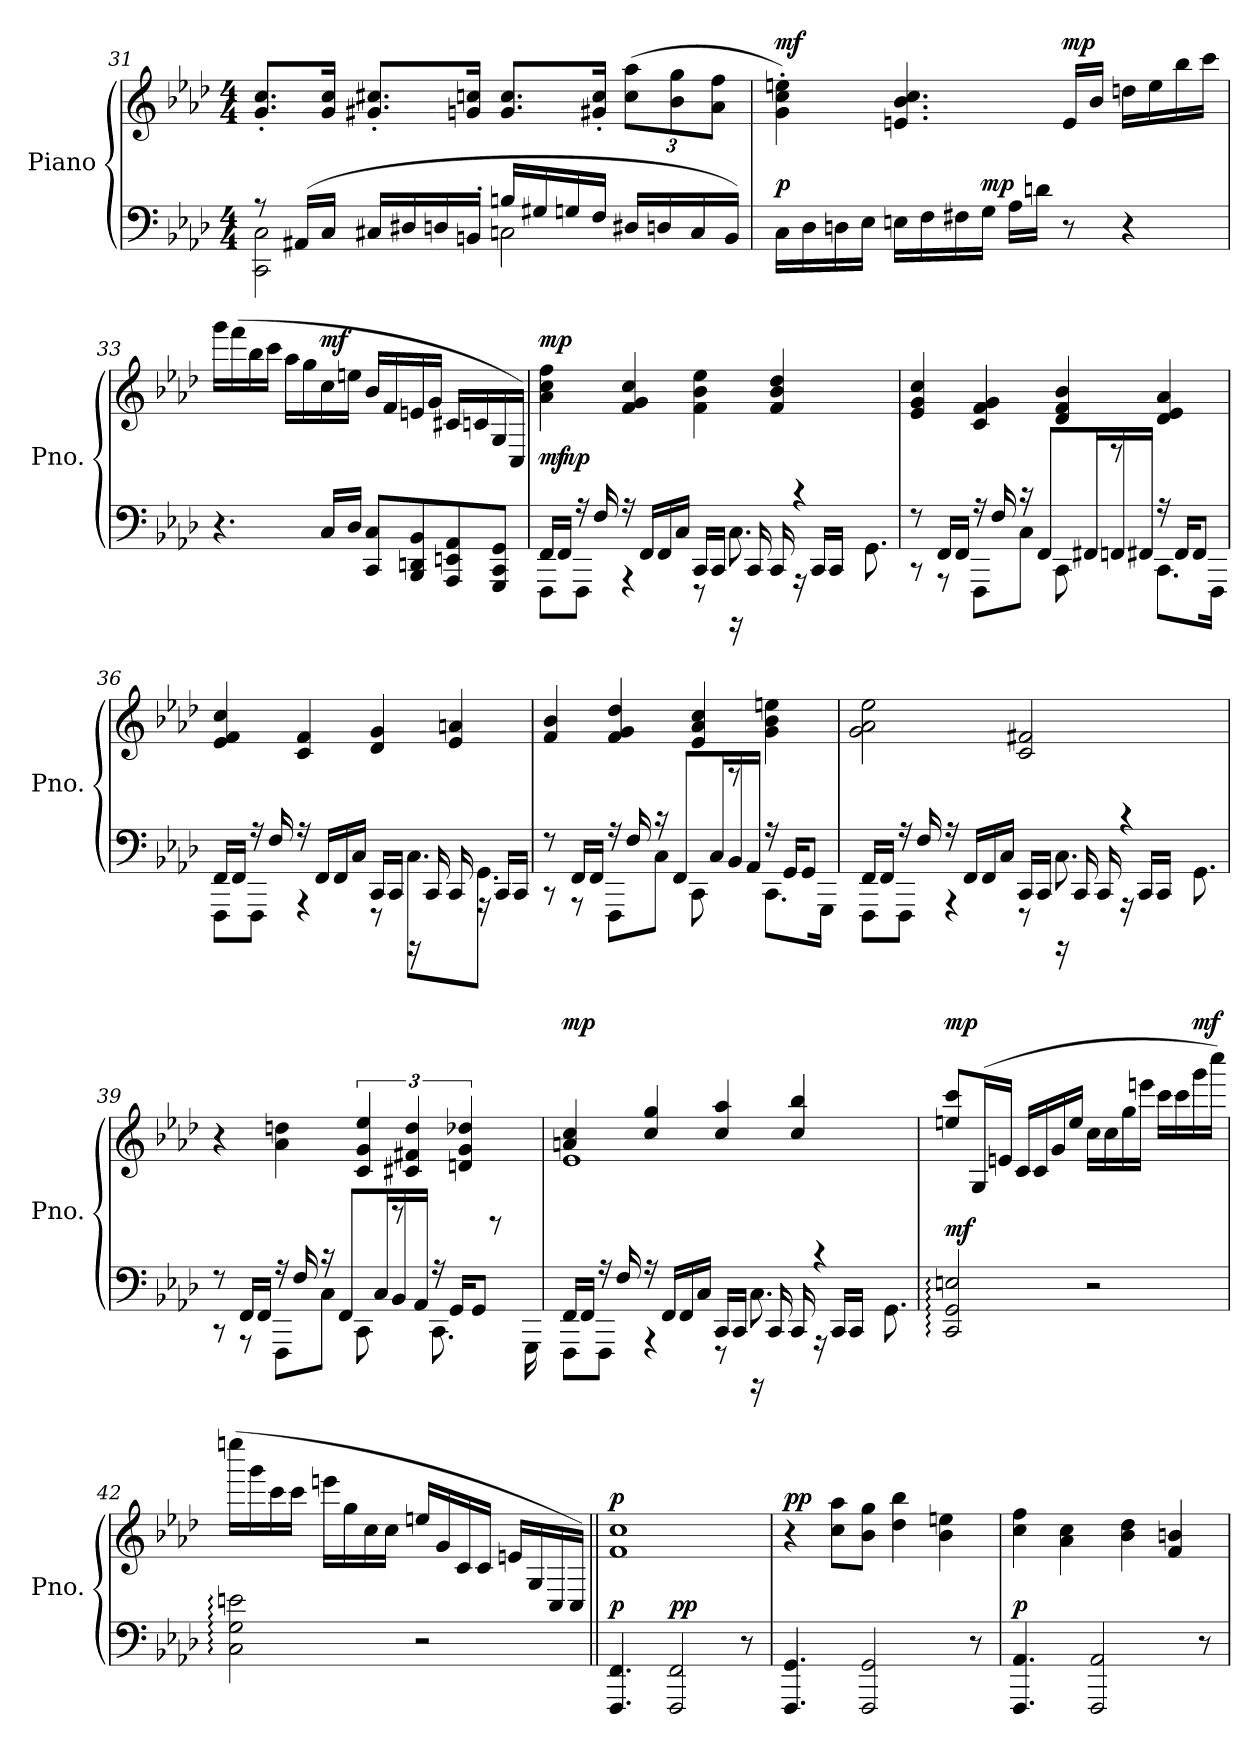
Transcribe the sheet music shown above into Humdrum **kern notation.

**kern	**dynam	**kern	**dynam
*part2	*part2	*part1	*part1
*staff2	*staff2	*staff1	*staff1
*I"Piano	*	*I"Piano	*
*I'Pno.	*	*I'Pno.	*
*clefF4	*	*clefG2	*
*k[b-e-a-d-]	*	*k[b-e-a-d-]	*
*M4/4	*	*M4/4	*
=31	=31	=31	=31
*^	*	*	*
8r	2CC\ 2C\	.	8.g/' 8.cc/'L	.
(16AA#X/LL	.	.	.	.
16C/JJ	.	.	16g/ 16cc/Jk	.
16C#X/LL	.	.	8.g#X/' 8.cc#X/'L	.
16D#X/	.	.	.	.
16Dn/	.	.	.	.
16BBn'/JJ	.	.	16gn/ 16ccn/Jk	.
16Bn/LL	2Cn\	.	8.g/ 8.cc/L	.
16G#X/	.	.	.	.
16Gn/	.	.	.	.
16F/JJ	.	.	16g#X/' 16cc/'Jk	.
*	*	*	*Xbrackettup	*
16D#X/LL	.	.	(12cc\ 12aa-\L	.
16Dn/	.	.	.	.
.	.	.	12b-\ 12gg\	.
16C/	.	.	.	.
.	.	.	12a-\ 12ff\J	.
16BB/JJ)	.	.	.	.
*v	*v	*	*	*
!!LO:LB:g=z
=32	=32	=32	=32
!	!LO:DY:a	!	!LO:DY:a
16C\LL	p	4g\' 4cc\' 4een\')	mf
16D-\	.	.	.
16Dn\	.	.	.
16E-\JJ	.	.	.
16En\LL	.	4.en/ 4.b-/ 4.cc/	.
16F\	.	.	.
16F#X\	.	.	.
!	!LO:DY:a	!	!
16G\JJ	mp	.	.
16A-\LL	.	.	.
16dn\JJ	.	.	.
!	!	!	!LO:DY:a
8r	.	16e/LL	mp
.	.	16b-/JJ	.
4r	.	16ddn\LL	.
.	.	16ee\	.
.	.	16bb-\	.
.	.	16ccc\JJ	.
=33	=33	=33	=33
4.r	.	(16ggg\LL	.
.	.	(16fff\	.
.	.	16bb-\	.
.	.	16ccc\JJ	.
.	.	16aa-\LL	.
.	.	16gg\	.
!	!	!	!LO:DY:a
16C/LL	.	16cc\	mf
16D-/JJ	.	16een\JJ	.
8CC/ 8C/L	.	16b-/LL	.
.	.	16f/	.
8BBB-/ 8DDn/ 8BB-/	.	16en/	.
.	.	16g/JJ	.
8AAA-/ 8EEn/ 8AA-/	.	16c#X/LL	.
.	.	16cn/	.
8GGG/ 8CC/ 8GG/J	.	16G/	.
.	.	16C/JJ)	.
!!LO:PB:g=z
=34	=34	=34	=34
*^	*	*	*
!	!	!LO:DY:a	!	!LO:DY:a
16FF/LL	8FFF\L	mf	4a-\ 4cc\ 4ff\	mp
!	!	!LO:DY:a	!	!
16FF/JJ	.	mp	.	.
16r	8FFF\J	.	.	.
16F/	.	.	.	.
16r	4r	.	4f/ 4g/ 4cc/	.
16FF/LL	.	.	.	.
16FF/	.	.	.	.
16C/JJ	.	.	.	.
16CC/LL	8r	.	4f\ 4b-\ 4ee-\	.
16CC/JJ	.	.	.	.
16rGGGG	8.C\	.	.	.
16CC/	.	.	.	.
16CC/	.	.	4f/ 4b-/ 4dd-/	.
16rAAA	4rc	.	.	.
16CC/LL	.	.	.	.
16CC/JJ	.	.	.	.
4ryy	.	.	4ryy	.
.	8.GG\	.	.	.
=35	=35	=35	=35	=35
8r	8r	.	4e-/ 4g/ 4cc/	.
16FF/LL	8r	.	.	.
16FF/JJ	.	.	.	.
16r	8FFF\L	.	4c/ 4f/ 4g/	.
16F/	.	.	.	.
16r	8C\J	.	.	.
8FF/L	.	.	.	.
.	8CC\	.	4d-/ 4f/ 4b-/	.
16FF#X/L	.	.	.	.
16FFn/	8rdd	.	.	.
16FF#X/JJ	.	.	.	.
16r	8.CC\L	.	4d-/ 4e-/ 4a-/	.
16FF#/KL	.	.	.	.
8FF#/J	.	.	.	.
.	16FFF\Jk	.	.	.
!!LO:LB:g=z
=36	=36	=36	=36	=36
16FF/LL	8FFF\L	.	4e-/ 4f/ 4cc/	.
16FF/JJ	.	.	.	.
16r	8FFF\J	.	.	.
16F/	.	.	.	.
16r	4r	.	4c/ 4f/	.
16FF/LL	.	.	.	.
16FF/	.	.	.	.
16C/JJ	.	.	.	.
16CC/LL	8r	.	4d-/ 4g/	.
16CC/JJ	.	.	.	.
16rGGGG	8.C\L	.	.	.
16CC/	.	.	.	.
16CC/	.	.	4e-/ 4an/	.
16rAAA	8.GG\J	.	.	.
16CC/LL	.	.	.	.
16CC/JJ	.	.	.	.
=37	=37	=37	=37	=37
8r	8r	.	4f/ 4b-/	.
16FF/LL	8r	.	.	.
16FF/JJ	.	.	.	.
16r	8FFF\L	.	4f/ 4g/ 4dd-/	.
16F/	.	.	.	.
16r	8C\J	.	.	.
8FF/L	.	.	.	.
.	8CC\	.	4e-/ 4a-/ 4cc/	.
16C/L	.	.	.	.
16BB-/	8rdd	.	.	.
16AA-/JJ	.	.	.	.
16r	8.CC\L	.	4g\ 4b-\ 4een\	.
16GG/KL	.	.	.	.
8GG/J	.	.	.	.
.	16GGG\Jk	.	.	.
!!LO:LB:g=z
=38	=38	=38	=38	=38
16FF/LL	8FFF\L	.	2g\ 2a-\ 2ee-\	.
16FF/JJ	.	.	.	.
16r	8FFF\J	.	.	.
16F/	.	.	.	.
16r	4r	.	.	.
16FF/LL	.	.	.	.
16FF/	.	.	.	.
16C/JJ	.	.	.	.
16CC/LL	8r	.	2c/ 2f#X/	.
16CC/JJ	.	.	.	.
16rGGGG	8.C\	.	.	.
16CC/	.	.	.	.
16CC/	.	.	.	.
16rAAA	4rc	.	.	.
16CC/LL	.	.	.	.
16CC/JJ	.	.	.	.
4ryy	.	.	4ryy	.
.	8.GG\	.	.	.
=39	=39	=39	=39	=39
8r	8r	.	4r	.
16FF/LL	8r	.	.	.
16FF/JJ	.	.	.	.
16r	8FFF\L	.	4a-\ 4ddn\	.
16F/	.	.	.	.
16r	8C\J	.	.	.
8FF/L	.	.	.	.
*	*	*	*brackettup	*
.	8CC\	.	6c/ 6g/ 6ee-/	.
16C/L	.	.	.	.
16BB-/	8rdd	.	.	.
.	.	.	6c#X/ 6f#X/ 6dd/	.
16AA-/JJ	.	.	.	.
16r	8.CC\	.	.	.
16GG/KL	.	.	.	.
.	.	.	6dn/ 6g/ 6dd-X/	.
8GG/J	.	.	.	.
.	8rb	.	.	.
8ryy	.	.	8ryy	.
.	16GGG\	.	.	.
!!LO:LB:g=z
=40	=40	=40	=40	=40
*	*	*	*^	*
!	!	!	!	!	!LO:DY:a
16FF/LL	8FFF\L	.	4an/ 4cc/	1e-	mp
16FF/JJ	.	.	.	.	.
16r	8FFF\J	.	.	.	.
16F/	.	.	.	.	.
16r	4r	.	4cc/ 4gg/	.	.
16FF/LL	.	.	.	.	.
16FF/	.	.	.	.	.
16C/JJ	.	.	.	.	.
16CC/LL	8r	.	4cc/ 4aa-/	.	.
16CC/JJ	.	.	.	.	.
16rGGGG	8.C\	.	.	.	.
16CC/	.	.	.	.	.
16CC/	.	.	4cc/ 4bb-/	.	.
16rAAA	4rc	.	.	.	.
16CC/LL	.	.	.	.	.
16CC/JJ	.	.	.	.	.
4ryy	.	.	4ryy	4ryy	.
.	8.GG\	.	.	.	.
*	*	*	*v	*v	*
=41	=41	=41	=41	=41
!	!	!LO:DY:a	!	!LO:DY:a
*v	*v	*	*	*
2CC/: 2GG/: 2En/:	mf	8een/ 8ccc/L	mp
.	.	(16G/L	.
.	.	16en/JJ	.
.	.	16c/LL	.
.	.	16c/	.
.	.	16g/	.
.	.	16ee/JJ	.
2r	.	16cc\LL	.
.	.	16cc\	.
.	.	16gg\	.
.	.	16eeen\JJ	.
.	.	16ccc\LL	.
.	.	16ccc\	.
!	!	!	!LO:DY:a
.	.	16ggg\	mf
.	.	16cccc\JJ)	.
!!LO:LB:g=z
=42	=42	=42	=42
2C\: 2G\: 2en\:	.	(16eeeen\LL	.
.	.	16ggg\	.
.	.	16ccc\	.
.	.	16ccc\JJ	.
.	.	16eeen\LL	.
.	.	16gg\	.
.	.	16cc\	.
.	.	16cc\JJ	.
2r	.	16een/LL	.
.	.	16g/	.
.	.	16c/	.
.	.	16c/JJ	.
.	.	16en/LL	.
.	.	16G/	.
.	.	16C/	.
.	.	16C/JJ)	.
=43||	=43||	=43||	=43||
!	!LO:DY:a	!	!LO:DY:a
4.FFF/ 4.FF/	p	1f 1cc	p
!	!LO:DY:a	!	!
2FFF/ 2FF/	pp	.	.
8r	.	.	.
=44	=44	=44	=44
!	!	!	!LO:DY:a
4.FFF/ 4.GG/	.	4r	pp
.	.	8cc\ 8aa-\L	.
2FFF/ 2GG/	.	8b-\ 8gg\J	.
.	.	4dd-\ 4bb-\	.
.	.	4b-\ 4een\	.
8r	.	.	.
=45	=45	=45	=45
!	!LO:DY:a	!	!
4.FFF/ 4.AA-/	p	4cc\ 4ff\	.
.	.	4a-\ 4cc\	.
2FFF/ 2AA-/	.	.	.
.	.	4b-\ 4dd-\	.
.	.	4f/ 4bn/	.
8r	.	.	.
=	=	=	=
*-	*-	*-	*-
